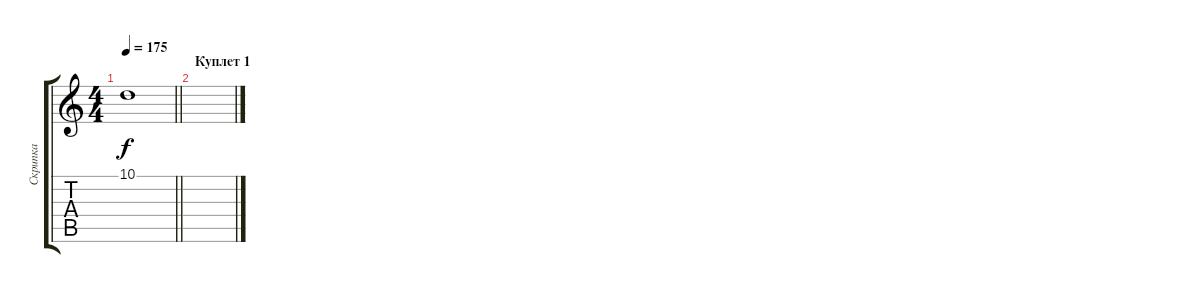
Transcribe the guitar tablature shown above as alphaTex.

\track ("Скрипка" "Скрипка") {instrument viola}
\staff {score tabs}
\tuning (E4 B3 G3 D3 A2 E2) {hide}
\ts (4 4)
\tempo 175
\clef g2
\barLineRight lightlight
\ks c
10.1{t}.1{dy f} |
\section ("" "Куплет 1")
